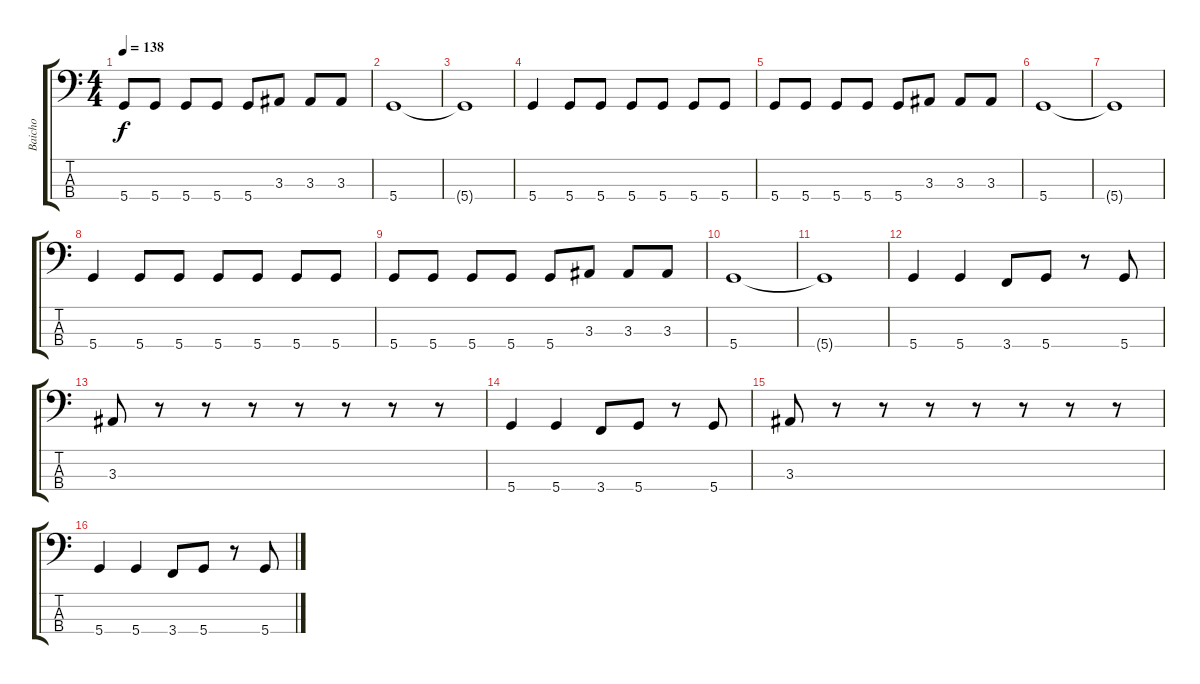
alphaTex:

\track ("Baicho" "Baicho") {instrument electricbasspick}
\staff {score tabs}
\tuning (F2 C2 G1 D1) {hide}
\ts (4 4)
\tempo 138
\clef f4
\ks c
5.4.8{dy f} 5.4.8 5.4.8 5.4.8 5.4.8 3.3.8 3.3.8 3.3.8 |
5.4.1 |
5.4{t}.1 |
5.4.4 5.4.8 5.4.8 5.4.8 5.4.8 5.4.8 5.4.8 |
5.4.8 5.4.8 5.4.8 5.4.8 5.4.8 3.3.8 3.3.8 3.3.8 |
5.4.1 |
5.4{t}.1 |
5.4.4 5.4.8 5.4.8 5.4.8 5.4.8 5.4.8 5.4.8 |
5.4.8 5.4.8 5.4.8 5.4.8 5.4.8 3.3.8 3.3.8 3.3.8 |
5.4.1 |
5.4{t}.1 |
5.4.4 5.4.4 3.4.8 5.4.8 r.8 5.4.8 |
3.3.8 r.8 r.8 r.8 r.8 r.8 r.8 r.8 |
5.4.4 5.4.4 3.4.8 5.4.8 r.8 5.4.8 |
3.3.8 r.8 r.8 r.8 r.8 r.8 r.8 r.8 |
5.4.4 5.4.4 3.4.8 5.4.8 r.8 5.4.8
